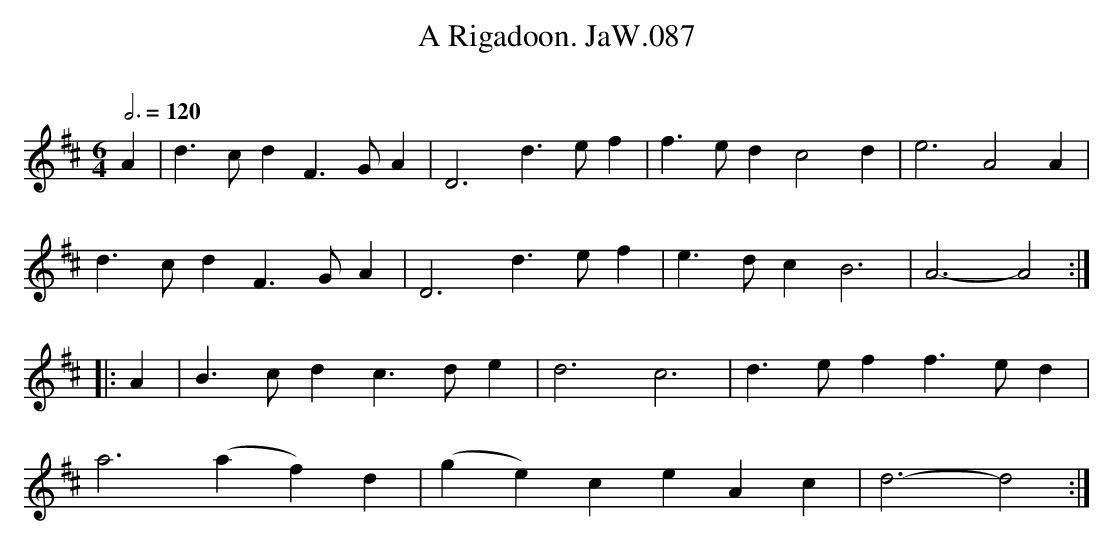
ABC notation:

X:1
T:Rigadoon. JaW.087, A
M:6/4
L:1/4
Q:3/4=120
O:
K:D
A|d>cd F>GA|D3 d>ef|f>ed c2d|e3 A2A|
d>cd F>GA|D3 d>ef|e>dc B3|A3-A2:|
|:A|B>cd c>de|d3 c3|d>ef f>ed|
a3 (af)d|(ge)c eAc|d3-d2:|
